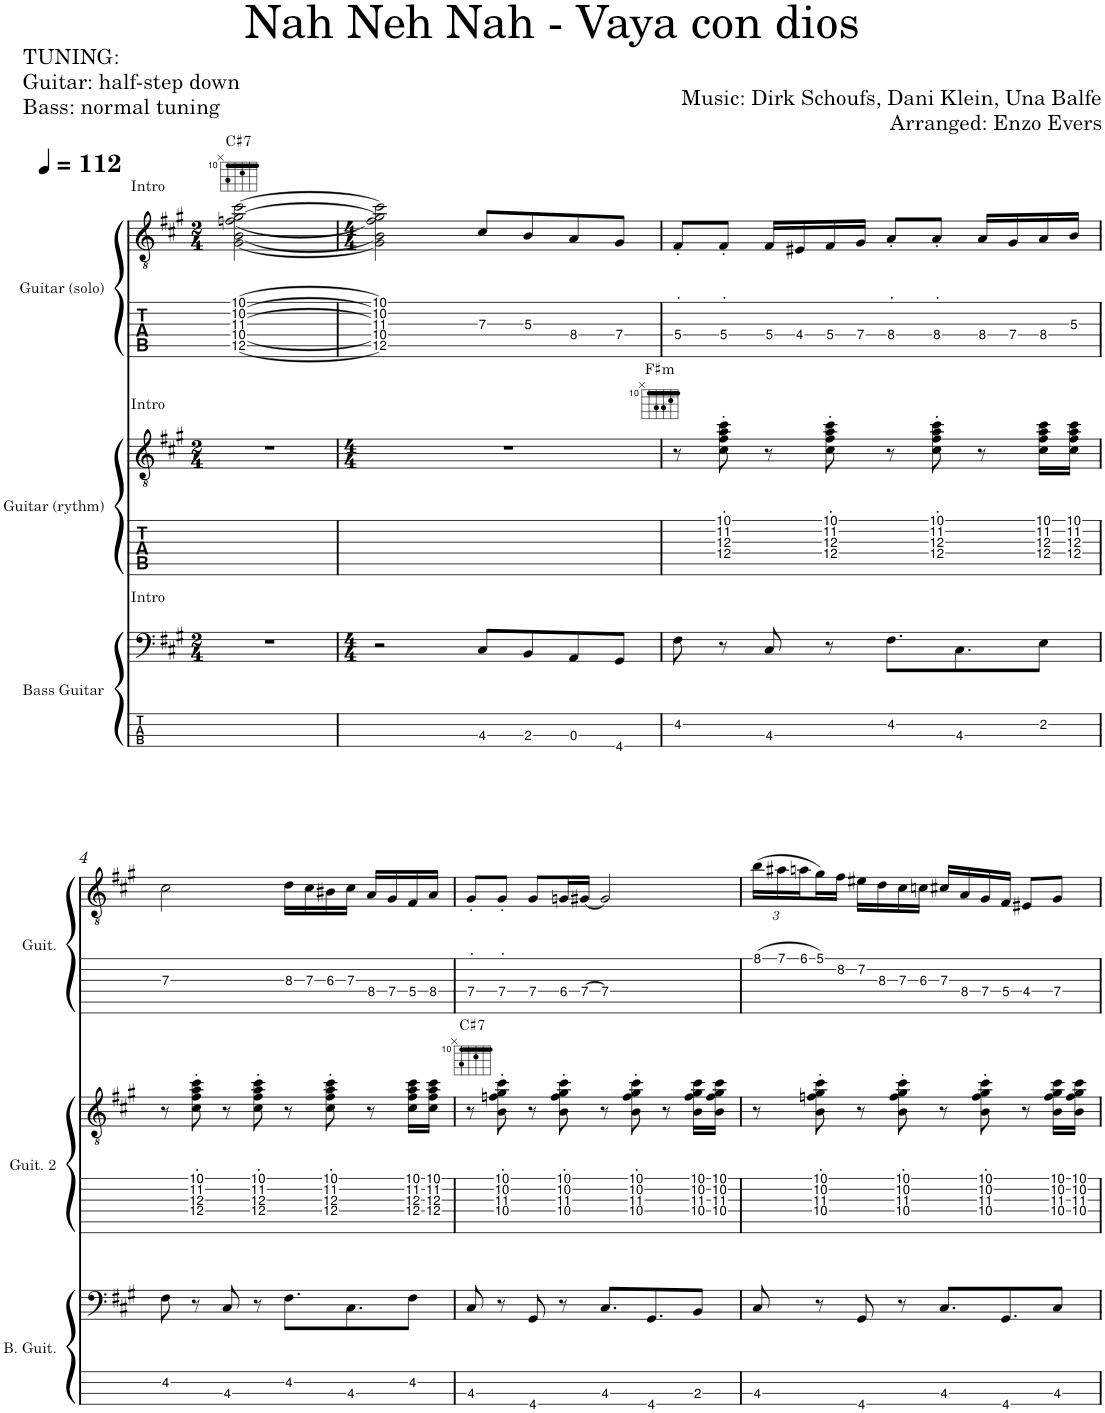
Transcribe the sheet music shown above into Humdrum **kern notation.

**kern	**kern	**kern	**kern	**harte	**kern	**kern	**harte
*part3	*part3	*part2	*part2	*part2	*part1	*part1	*part1
*staff6	*staff5	*staff4	*staff3	*	*staff2	*staff1	*
*I"Bass Guitar	*	*I"Guitar (rythm)	*	*	*I"Guitar (solo)	*	*
*I'B. Guit.	*	*I'Guit. 2	*	*	*I'Guit.	*	*
*stria4	*stria5	*stria6	*stria5	*	*stria6	*stria5	*
*	*clefF4	*	*clefGv2	*	*	*clefGv2	*
*Trd7c12	*Trd7c12	*	*	*	*	*	*
*k[f#c#g#]	*k[f#c#g#]	*k[f#c#g#]	*k[f#c#g#]	*	*k[f#c#g#]	*k[f#c#g#]	*
*M2/4	*M2/4	*M2/4	*M2/4	*	*M2/4	*M2/4	*
*MM112	*MM112	*MM112	*MM112	*	*MM112	*MM112	*
=1	=1	=1	=1	=1	=1	=1	=1
!	!	!	!	!	!	!LO:TX:a:t=Intro	!
!	!	!	!LO:TX:a:t=Intro	!	!	!	!
!	!LO:TX:a:t=Intro	!	!	!	!	!	!LO:H:kt=7
2r	2r	2r	2r	.	[2G# [2B [2fn [2g# [2cc#	[2G#\ [2B\ [2fn\ [2g#\ [2cc#\	C#:7
=2	=2	=2	=2	=2	=2	=2	=2
*M4/4	*M4/4	*M4/4	*M4/4	*	*M4/4	*M4/4	*
2r	2r	1r	1r	.	2G#] 2B] 2fn] 2g#] 2cc#]	2G#\] 2B\] 2f\] 2g#\] 2cc#\]	.
8C#L	8C#/L	.	.	.	8c#L	8c#/L	.
8BBJ	8BB/	.	.	.	8BJ	8B/	.
8AAL	8AA/	.	.	.	8AL	8A/	.
8GG#J	8GG#/J	.	.	.	8G#J	8G#/J	.
=3	=3	=3	=3	=3	=3	=3	=3
!	!	!	!	!LO:H:kt=m	!	!	!
8F#	8F#\	8r	8r	F#:min	8F#'L	8F#'/L	.
8r	8r	8c#' 8f#' 8a' 8cc#'	8c#\' 8f#\' 8a\' 8cc#\'	.	8F#'J	8F#'/J	.
8C#	8C#/	8r	8r	.	16F#LL	16F#/LL	.
.	.	.	.	.	16E#J	16E#X/	.
8r	8r	8c#' 8f#' 8a' 8cc#'	8c#\' 8f#\' 8a\' 8cc#\'	.	16F#L	16F#/	.
.	.	.	.	.	16G#JJ	16G#/JJ	.
8.F#L	8.F#\L	8r	8r	.	8A'L	8A'/L	.
.	.	8c#' 8f#' 8a' 8cc#'	8c#\' 8f#\' 8a\' 8cc#\'	.	8A'J	8A'/J	.
8.C#J	8.C#\	.	.	.	.	.	.
.	.	8r	8r	.	16ALL	16A/LL	.
.	.	.	.	.	16G#J	16G#/	.
8EJ	8E\J	16c#\ 16f#\ 16a\ 16cc#\LL	16c#\ 16f#\ 16a\ 16cc#\LL	.	16AL	16A/	.
.	.	16c#\ 16f#\ 16a\ 16cc#\JJ	16c#\ 16f#\ 16a\ 16cc#\JJ	.	16BJJ	16B/JJ	.
!!LO:LB:g=z
=4	=4	=4	=4	=4	=4	=4	=4
8F#	8F#\	8r	8r	.	2c#	2c#\	.
8r	8r	8c#' 8f#' 8a' 8cc#'	8c#\' 8f#\' 8a\' 8cc#\'	.	.	.	.
8C#	8C#/	8r	8r	.	.	.	.
8r	8r	8c#' 8f#' 8a' 8cc#'	8c#\' 8f#\' 8a\' 8cc#\'	.	.	.	.
8.F#L	8.F#\L	8r	8r	.	16dLL	16d\LL	.
.	.	.	.	.	16c#J	16c#\	.
.	.	8c#' 8f#' 8a' 8cc#'	8c#\' 8f#\' 8a\' 8cc#\'	.	16B#L	16B#X\	.
8.C#J	8.C#\	.	.	.	16c#JJ	16c#\JJ	.
.	.	8r	8r	.	16ALL	16A/LL	.
.	.	.	.	.	16G#J	16G#/	.
8F#J	8F#\J	16c#\ 16f#\ 16a\ 16cc#\LL	16c#\ 16f#\ 16a\ 16cc#\LL	.	16F#L	16F#/	.
.	.	16c#\ 16f#\ 16a\ 16cc#\JJ	16c#\ 16f#\ 16a\ 16cc#\JJ	.	16AJJ	16A/JJ	.
=5	=5	=5	=5	=5	=5	=5	=5
!	!	!	!	!LO:H:kt=7	!	!	!
8C#	8C#/	8r	8r	C#:7	8G#'L	8G#'/L	.
8r	8r	8B' 8fn' 8g#' 8cc#'	8B\' 8fn\' 8g#\' 8cc#\'	.	8G#'J	8G#'/J	.
8GG#	8GG#/	8r	8r	.	8G#L	8G#/L	.
8r	8r	8B' 8f' 8g#' 8cc#'	8B\' 8f\' 8g#\' 8cc#\'	.	16GL	16Gn/L	.
.	.	.	.	.	[16G#JJ	[16G#X/JJ	.
8.C#L	8.C#/L	8r	8r	.	2G#]	2G#/]	.
.	.	8B' 8f' 8g#' 8cc#'	8B\' 8f\' 8g#\' 8cc#\'	.	.	.	.
8.GG#J	8.GG#/	.	.	.	.	.	.
.	.	8r	8r	.	.	.	.
8BBJ	8BB/J	16B\ 16f\ 16g#\ 16cc#\LL	16B\ 16f\ 16g#\ 16cc#\LL	.	.	.	.
.	.	16B\ 16f\ 16g#\ 16cc#\JJ	16B\ 16f\ 16g#\ 16cc#\JJ	.	.	.	.
=6	=6	=6	=6	=6	=6	=6	=6
*	*	*	*	*	*Xbrackettup	*Xbrackettup	*
8C#	8C#/	8r	8r	.	24bLL	(24b\LL	.
.	.	.	.	.	24a#	24a#X\	.
.	.	.	.	.	24aJ	24an\	.
8r	8r	8B' 8fn' 8g#' 8cc#'	8B\' 8fn\' 8g#\' 8cc#\'	.	16g#L	16g#\)	.
.	.	.	.	.	16f#JJ	16f#\JJ	.
8GG#	8GG#/	8r	8r	.	16e#XLL	16e#X\LL	.
.	.	.	.	.	16dJ	16d\	.
8r	8r	8B' 8f' 8g#' 8cc#'	8B\' 8f\' 8g#\' 8cc#\'	.	16c#L	16c#\	.
.	.	.	.	.	16cnJJ	16cn\JJ	.
8.C#L	8.C#/L	8r	8r	.	16c#XLL	16c#X/LL	.
.	.	.	.	.	16AJ	16A/	.
.	.	8B' 8f' 8g#' 8cc#'	8B\' 8f\' 8g#\' 8cc#\'	.	16G#L	16G#/	.
8.GG#J	8.GG#/	.	.	.	16F#JJ	16F#/JJ	.
.	.	8r	8r	.	8E#L	8E#X/L	.
8C#J	8C#/J	16B\ 16f\ 16g#\ 16cc#\LL	16B\ 16f\ 16g#\ 16cc#\LL	.	8G#J	8G#/J	.
.	.	16B\ 16f\ 16g#\ 16cc#\JJ	16B\ 16f\ 16g#\ 16cc#\JJ	.	.	.	.
=	=	=	=	=	=	=	=
*-	*-	*-	*-	*-	*-	*-	*-
